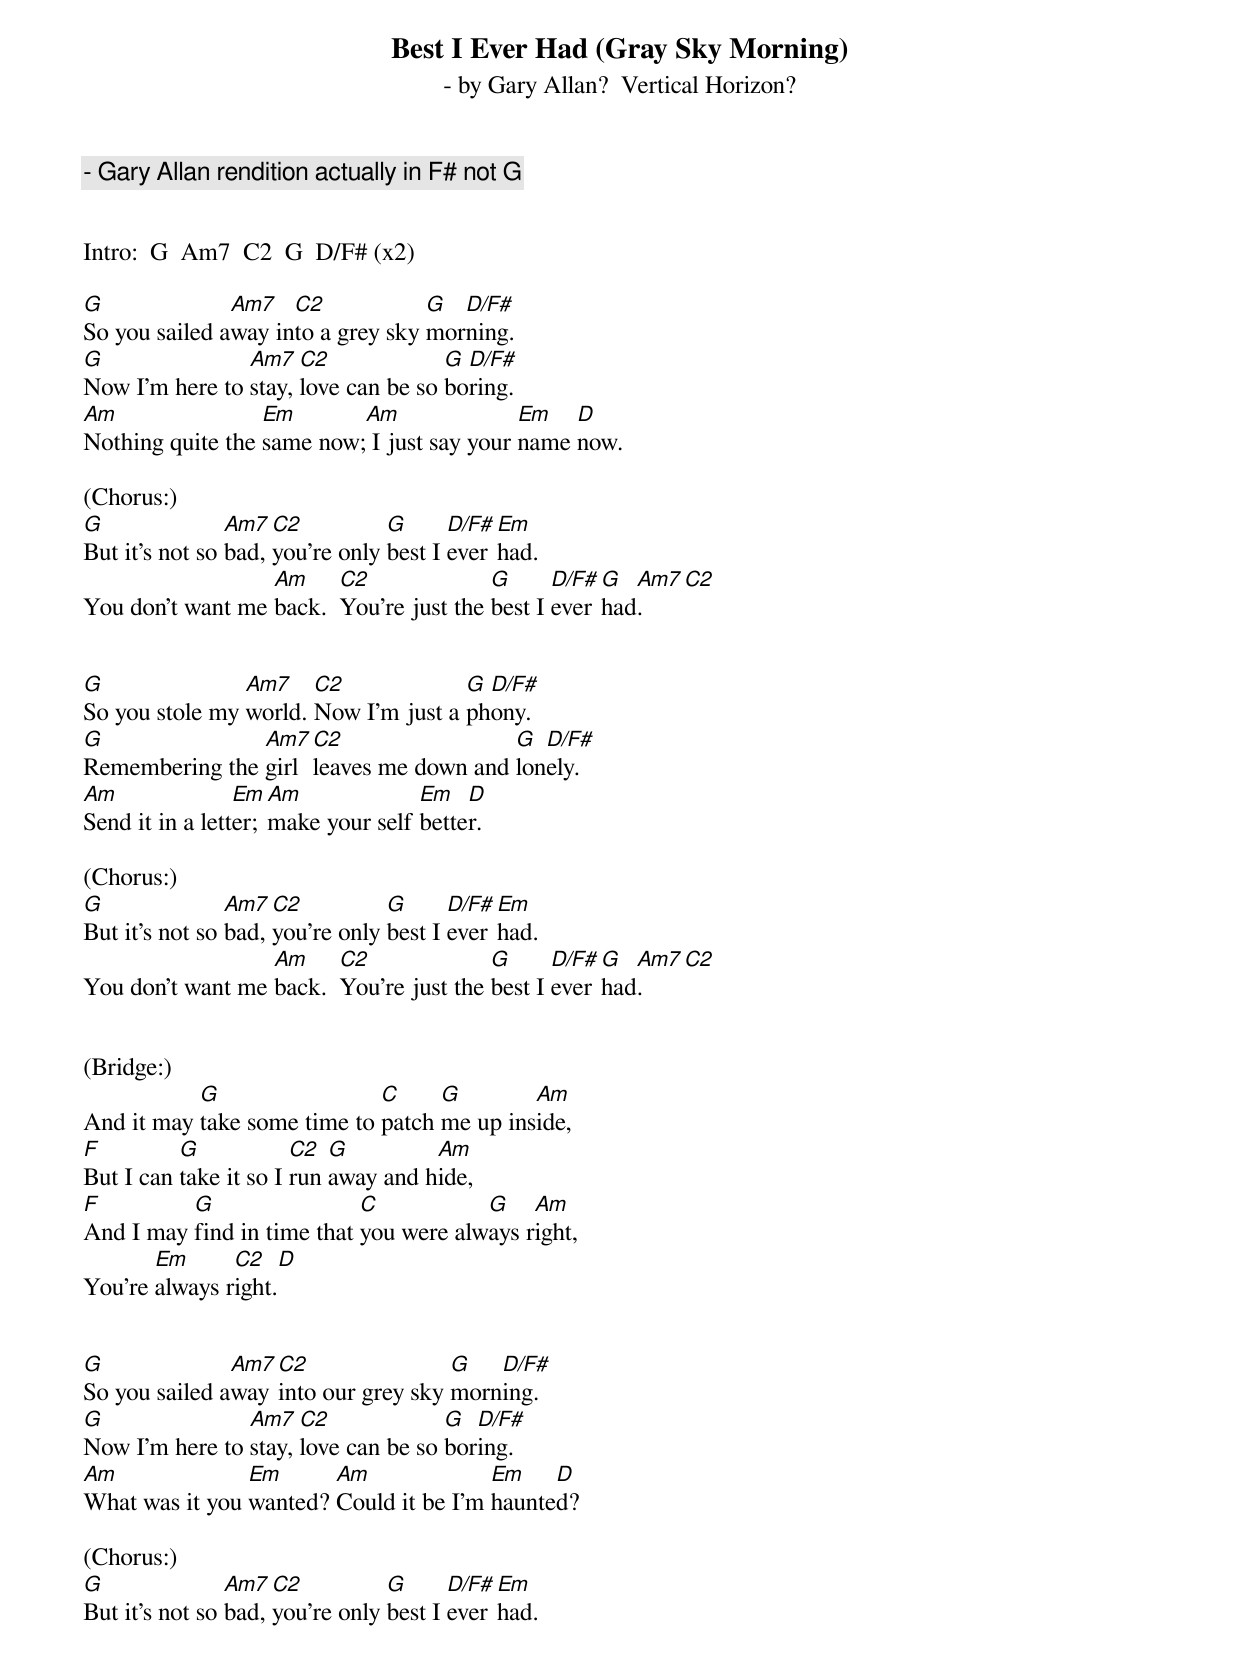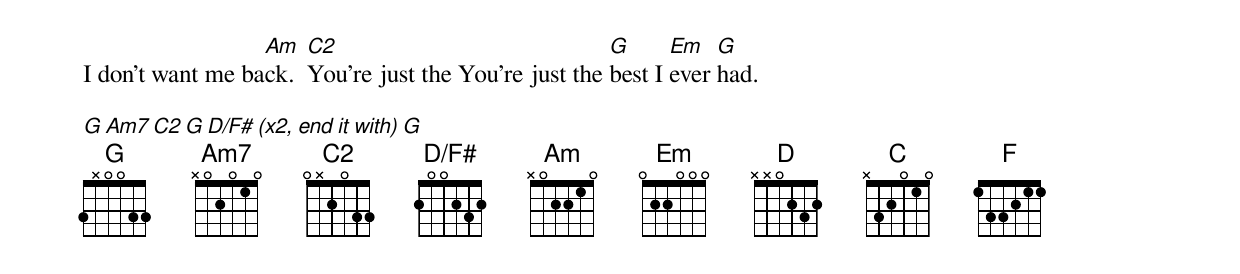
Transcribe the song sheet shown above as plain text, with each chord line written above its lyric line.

Best I Ever Had (Gray Sky Morning)
 - by Gary Allan?  Vertical Horizon?
 - Gary Allan rendition actually in F# not G

G:3x0033  Am7:x02010  Am:x02210  C2:0x2033
D/F#:200232  Em:022000  F: x033211

Intro:  G  Am7  C2  G  D/F# (x2)

G              Am7   C2            G  D/F#
So you sailed away into a grey sky morning.
G               Am7   C2             G D/F#
Now I'm here to stay, love can be so boring.
Am                Em       Am               Em   D
Nothing quite the same now; I just say your name now.

(Chorus:)
G               Am7  C2          G      D/F# Em
But it's not so bad, you're only best I ever had.
                  Am     C2              G      D/F# G  Am7  C2
You don't want me back.  You're just the best I ever had.


G               Am7    C2             G D/F#
So you stole my world. Now I'm just a phony.
G               Am7  C2                 G  D/F#
Remembering the girl leaves me down and lonely.
Am               Em  Am             Em   D
Send it in a letter; make your self better.

(Chorus:)
G               Am7  C2          G      D/F# Em
But it's not so bad, you're only best I ever had.
                  Am     C2              G      D/F# G  Am7  C2
You don't want me back.  You're just the best I ever had.


(Bridge:)
           G                 C     G        Am
And it may take some time to patch me up inside,
F         G            C2  G         Am
But I can take it so I run away and hide,
F         G                 C           G    Am
And I may find in time that you were always right,
       Em      C2       D
You're always right.


G              Am7 C2                G   D/F#
So you sailed away into our grey sky morning.
G               Am7   C2             G  D/F#
Now I'm here to stay, love can be so boring.
Am              Em      Am              Em    D
What was it you wanted? Could it be I'm haunted?

(Chorus:)
G               Am7  C2          G      D/F# Em
But it's not so bad, you're only best I ever had.
                  Am   C2                              G      Em   G
I don't want me back.  You're just the You're just the best I ever had.

G  Am7  C2  G  D/F#  (x2, end it with)  G
